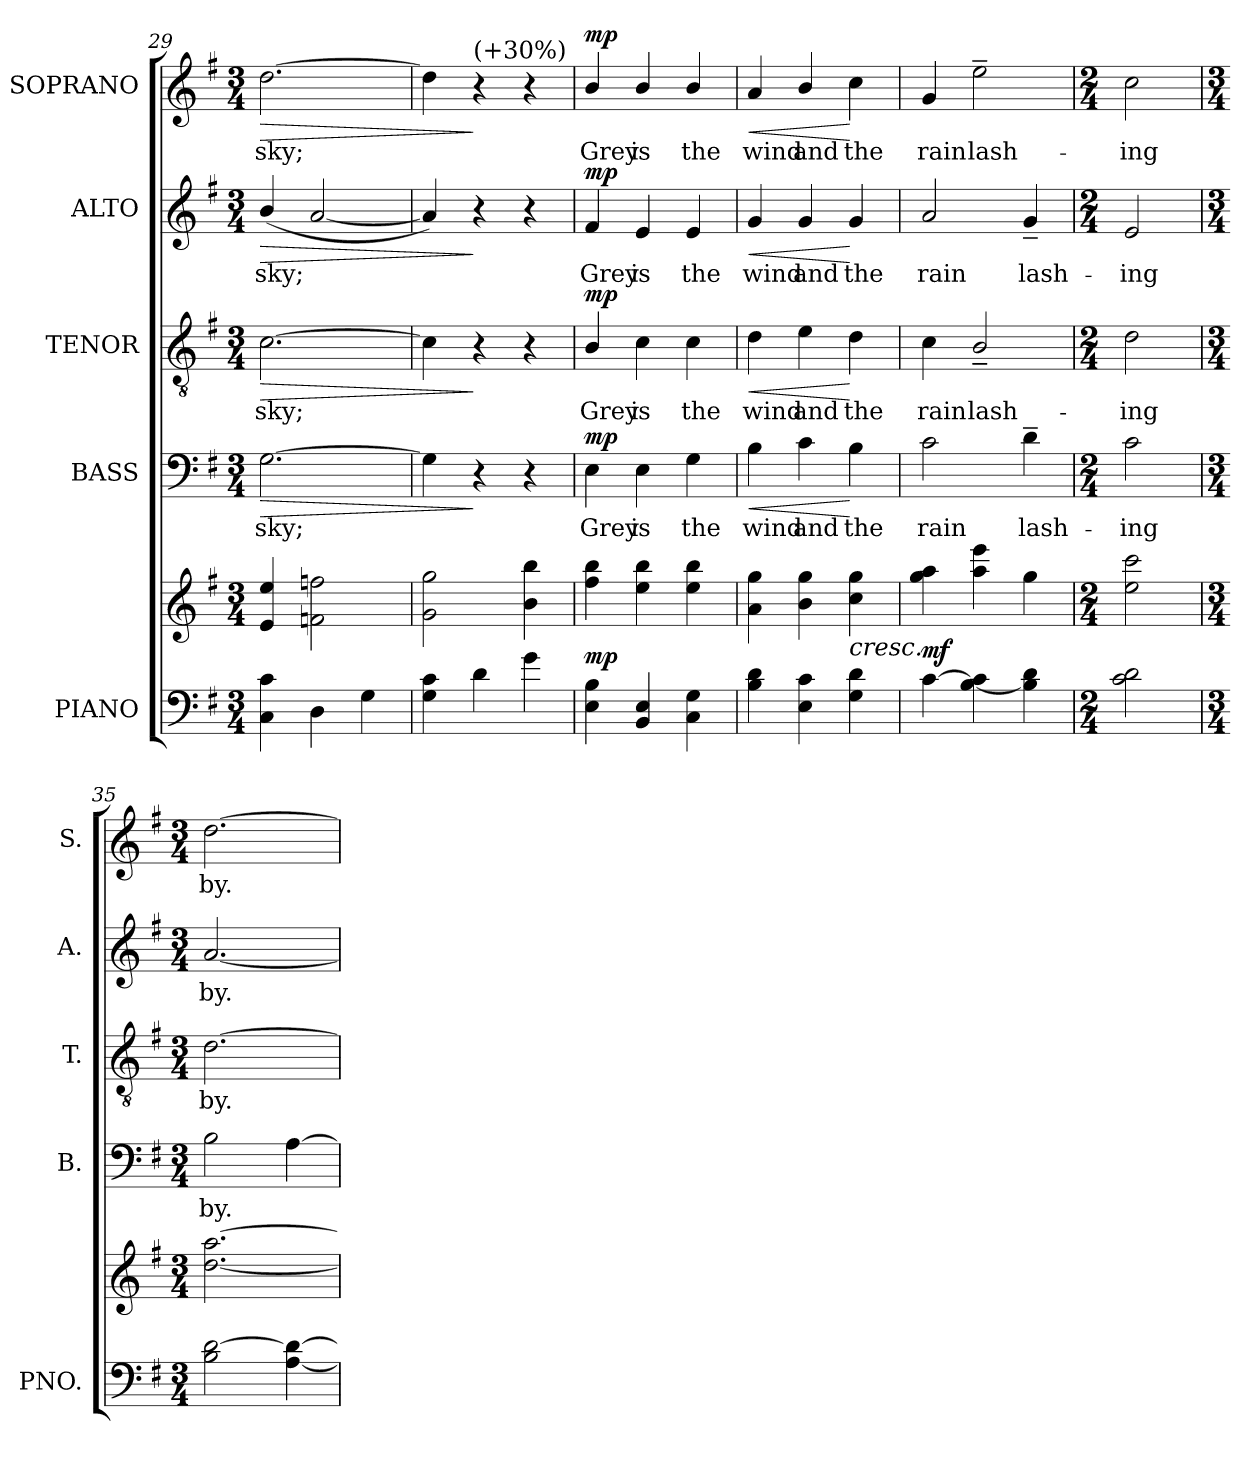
**kern	**kern	**dynam	**kern	**text	**dynam	**kern	**text	**dynam	**kern	**text	**dynam	**kern	**text	**dynam
*part5	*part5	*part5	*part4	*part4	*part4	*part3	*part3	*part3	*part2	*part2	*part2	*part1	*part1	*part1
*staff6	*staff5	*staff5/6	*staff4	*staff4	*staff4	*staff3	*staff3	*staff3	*staff2	*staff2	*staff2	*staff1	*staff1	*staff1
*I"PIANO	*	*	*I"BASS	*	*	*I"TENOR	*	*	*I"ALTO	*	*	*I"SOPRANO	*	*
*I'PNO.	*	*	*I'B.	*	*	*I'T.	*	*	*I'A.	*	*	*I'S.	*	*
*clefF4	*clefG2	*	*clefF4	*	*	*clefGv2	*	*	*clefG2	*	*	*clefG2	*	*
*	*	*	*	*	*	*ITrd7c12	*	*	*	*	*	*	*	*
*k[f#]	*k[f#]	*	*k[f#]	*	*	*k[f#]	*	*	*k[f#]	*	*	*k[f#]	*	*
*G:	*G:	*	*G:	*	*	*G:	*	*	*G:	*	*	*G:	*	*
*M3/4	*M3/4	*	*M3/4	*	*	*M3/4	*	*	*M3/4	*	*	*M3/4	*	*
=29	=29	=29	=29	=29	=29	=29	=29	=29	=29	=29	=29	=29	=29	=29
!	!	!	!	!LO:LY:b:color=#000000	!LO:HP:b	!	!	!	!	!	!	!	!	!
!	!	!	!	!	!	!	!LO:LY:b:color=#000000	!LO:HP:b	!	!	!	!	!	!
!	!	!	!	!	!	!	!	!	!	!LO:LY:b:color=#000000	!LO:HP:b	!	!	!
!	!	!	!	!	!	!	!	!	!	!	!	!	!LO:LY:b:color=#000000	!LO:HP:b
4Ci\ 4ci	4ei/ 4eei	.	[2.Gi\	sky;	>	[2.Ci\	sky;	>	(4bi/	sky;	>	[2.ddi\	sky;	>
4Di\	2fni\ 2ffni	.	.	.	.	.	.	.	[2ai/	.	.	.	.	.
4Gi\	.	.	.	.	.	.	.	.	.	.	.	.	.	.
=30	=30	=30	=30	=30	=30	=30	=30	=30	=30	=30	=30	=30	=30	=30
4Gi\ 4ci	2gi\ 2ggi	.	4Gi\]	.	.	4Ci\]	.	.	4ai/])	.	.	4ddi\]	.	.
!	!	!	!	!	!	!	!	!	!	!	!	!LO:TX:a:t=(+30%)	!	!
4di\	.	.	4r	.	]	4r	.	]	4r	.	]	4r	.	]
4gi\	4bi\ 4bbi	.	4r	.	.	4r	.	.	4r	.	.	4r	.	.
=31	=31	=31	=31	=31	=31	=31	=31	=31	=31	=31	=31	=31	=31	=31
!	!	!	!	!LO:LY:b:color=#000000	!	!	!	!	!	!	!	!	!	!
!	!	!	!	!	!	!	!LO:LY:b:color=#000000	!	!	!	!	!	!	!
!	!	!	!	!	!	!	!	!	!	!LO:LY:b:color=#000000	!	!	!	!
!	!	!	!	!	!	!	!	!	!	!	!	!	!LO:LY:b:color=#000000	!
4Ei\ 4Bi	4ff#i\ 4bbi	mp	4Ei\	Grey	mp	4BBi/	Grey	mp	4f#i/	Grey	mp	4bi/	Grey	mp
!	!	!	!	!LO:LY:b:color=#000000	!	!	!	!	!	!	!	!	!	!
!	!	!	!	!	!	!	!LO:LY:b:color=#000000	!	!	!	!	!	!	!
!	!	!	!	!	!	!	!	!	!	!LO:LY:b:color=#000000	!	!	!	!
!	!	!	!	!	!	!	!	!	!	!	!	!	!LO:LY:b:color=#000000	!
4BBi/ 4Ei	4eei\ 4bbi	.	4Ei\	is	.	4Ci\	is	.	4ei/	is	.	4bi/	is	.
!	!	!	!	!LO:LY:b:color=#000000	!	!	!	!	!	!	!	!	!	!
!	!	!	!	!	!	!	!LO:LY:b:color=#000000	!	!	!	!	!	!	!
!	!	!	!	!	!	!	!	!	!	!LO:LY:b:color=#000000	!	!	!	!
!	!	!	!	!	!	!	!	!	!	!	!	!	!LO:LY:b:color=#000000	!
4Ci\ 4Gi	4eei\ 4bbi	.	4Gi\	the	.	4Ci\	the	.	4ei/	the	.	4bi/	the	.
!!LO:LB:g=z
=32	=32	=32	=32	=32	=32	=32	=32	=32	=32	=32	=32	=32	=32	=32
!	!	!	!	!LO:LY:b:color=#000000	!LO:HP:b	!	!	!	!	!	!	!	!	!
!	!	!	!	!	!	!	!LO:LY:b:color=#000000	!LO:HP:b	!	!	!	!	!	!
!	!	!	!	!	!	!	!	!	!	!LO:LY:b:color=#000000	!LO:HP:b	!	!	!
!	!	!	!	!	!	!	!	!	!	!	!	!	!LO:LY:b:color=#000000	!LO:HP:b
4Bi\ 4di	4ai\ 4ggi	.	4Bi\	wind	<	4Di\	wind	<	4gi/	wind	<	4ai/	wind	<
!	!	!	!	!LO:LY:b:color=#000000	!	!	!	!	!	!	!	!	!	!
!	!	!	!	!	!	!	!LO:LY:b:color=#000000	!	!	!	!	!	!	!
!	!	!	!	!	!	!	!	!	!	!LO:LY:b:color=#000000	!	!	!	!
!	!	!	!	!	!	!	!	!	!	!	!	!	!LO:LY:b:color=#000000	!
4Ei\ 4ci	4bi\ 4ggi	[	4ci\	and	.	4Ei\	and	.	4gi/	and	.	4bi/	and	.
!	!	!LO:HP:b	!	!	!	!	!	!	!	!	!	!	!	!
!	!	!	!	!LO:LY:b:color=#000000	!	!	!	!	!	!	!	!	!	!
!	!	!	!	!	!	!	!LO:LY:b:color=#000000	!	!	!	!	!	!	!
!	!	!	!	!	!	!	!	!	!	!LO:LY:b:color=#000000	!	!	!	!
!	!	!	!	!	!	!	!	!	!	!	!	!	!LO:LY:b:color=#000000	!
4Gi\ 4di	4cci\ 4ggi	<	4Bi\	the	[	4Di\	the	[	4gi/	the	[	4cci\	the	[
=33	=33	=33	=33	=33	=33	=33	=33	=33	=33	=33	=33	=33	=33	=33
!	!	!	!	!LO:LY:b:color=#000000	!	!	!	!	!	!	!	!	!	!
!	!	!	!	!	!	!	!LO:LY:b:color=#000000	!	!	!	!	!	!	!
!	!	!	!	!	!	!	!	!	!	!LO:LY:b:color=#000000	!	!	!	!
!	!	!	!	!	!	!	!	!	!	!	!	!	!LO:LY:b:color=#000000	!
[4ci\	4ggi\ 4aai	mf	2ci\	rain	.	4Ci\	rain	.	2ai/	rain	.	4gi/	rain	.
!	!	!	!	!	!	!	!LO:LY:b:color=#000000	!	!	!	!	!	!	!
!	!	!	!	!	!	!	!	!	!	!	!	!	!LO:LY:b:color=#000000	!
[4Bi\ 4ci]	4aai\ 4eeei	.	.	.	.	2BB~i/	lash-	.	.	.	.	2ee~i\	lash-	.
!	!	!	!	!LO:LY:b:color=#000000	!	!	!	!	!	!	!	!	!	!
!	!	!	!	!	!	!	!	!	!	!LO:LY:b:color=#000000	!	!	!	!
4Bi\] 4di	4ggi\	.	4d~i\	lash-	.	.	.	.	4g~i/	lash-	.	.	.	.
=34	=34	=34	=34	=34	=34	=34	=34	=34	=34	=34	=34	=34	=34	=34
*M2/4	*M2/4	*	*M2/4	*	*	*M2/4	*	*	*M2/4	*	*	*M2/4	*	*
!	!	!	!	!LO:LY:b:color=#000000	!	!	!	!	!	!	!	!	!	!
!	!	!	!	!	!	!	!LO:LY:b:color=#000000	!	!	!	!	!	!	!
!	!	!	!	!	!	!	!	!	!	!LO:LY:b:color=#000000	!	!	!	!
!	!	!	!	!	!	!	!	!	!	!	!	!	!LO:LY:b:color=#000000	!
2ci\ 2di	2eei\ 2ccci	.	2ci\	-ing	.	2Di\	-ing	.	2ei/	-ing	.	2cci\	-ing	.
=35	=35	=35	=35	=35	=35	=35	=35	=35	=35	=35	=35	=35	=35	=35
*M3/4	*M3/4	*	*M3/4	*	*	*M3/4	*	*	*M3/4	*	*	*M3/4	*	*
!	!	!	!	!LO:LY:b:color=#000000	!	!	!	!	!	!	!	!	!	!
!	!	!	!	!	!	!	!LO:LY:b:color=#000000	!	!	!	!	!	!	!
!	!	!	!	!	!	!	!	!	!	!LO:LY:b:color=#000000	!	!	!	!
!	!	!	!	!	!	!	!	!	!	!	!	!	!LO:LY:b:color=#000000	!
2Bi\ [2di	[2.ddi\ [2.aai	.	2Bi\	by.	.	[2.Di\	by.	.	[2.ai/	by.	.	[2.ddi\	by.	.
[4Ai\ 4di_	.	.	[4Ai\	.	.	.	.	.	.	.	.	.	.	.
=	=	=	=	=	=	=	=	=	=	=	=	=	=	=
*-	*-	*-	*-	*-	*-	*-	*-	*-	*-	*-	*-	*-	*-	*-
